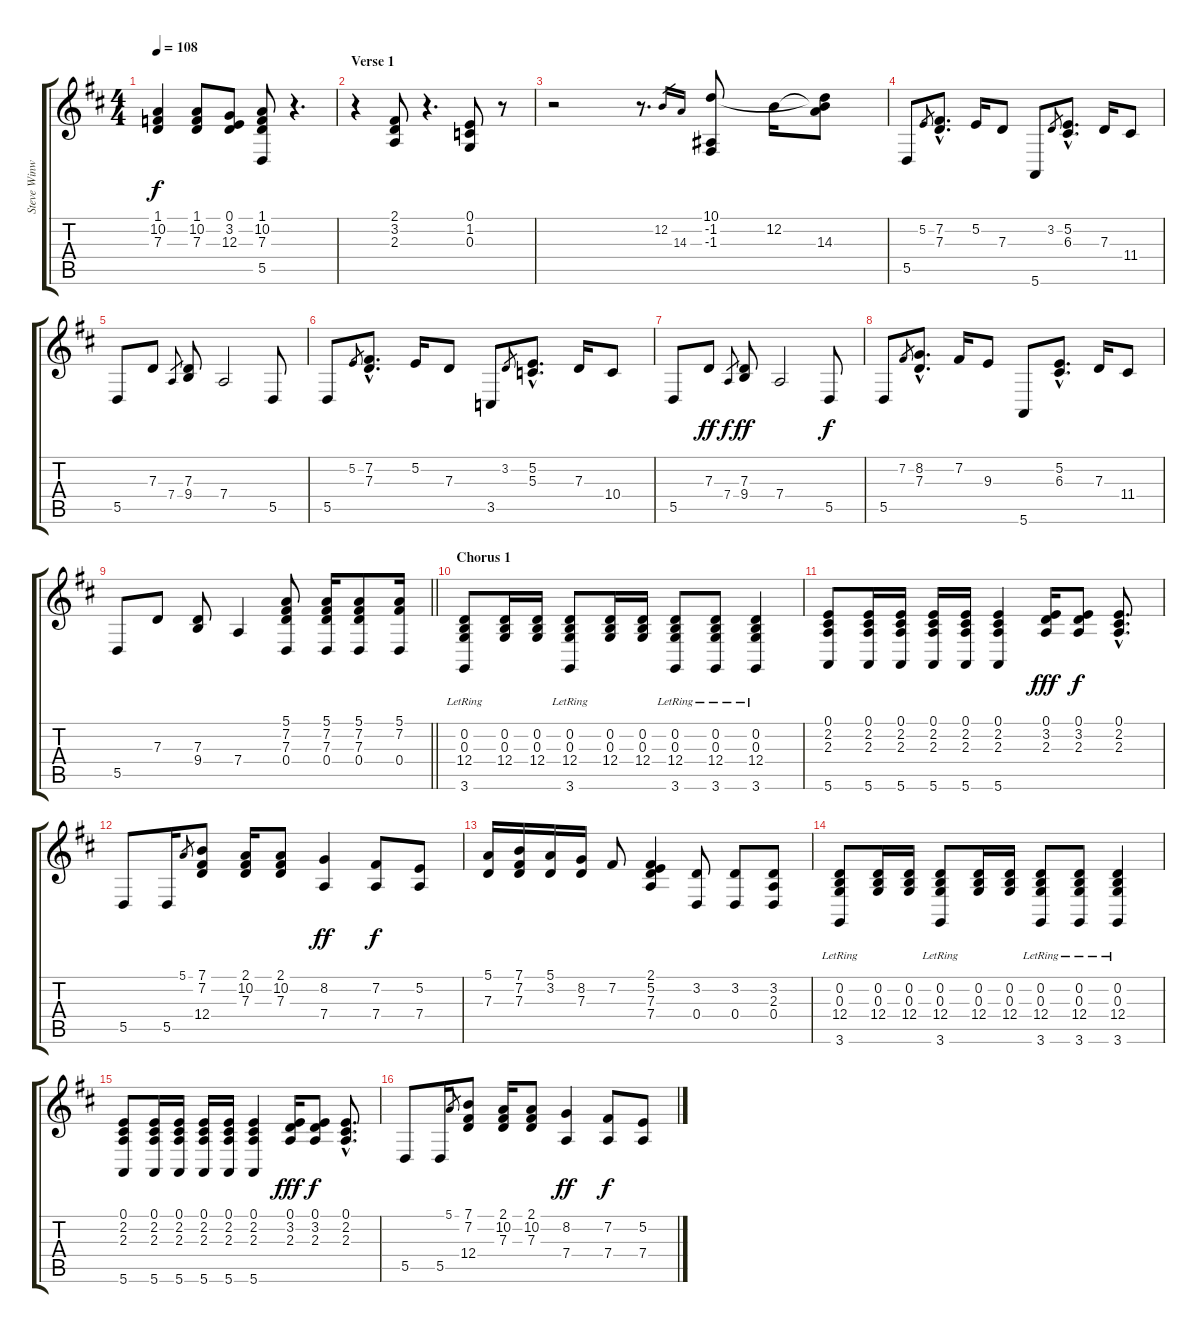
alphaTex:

\track ("Steve Winwood (Piano)" "Steve Winw") {instrument acousticgrandpiano}
\staff {score tabs}
\tuning (E4 B3 G3 D3 A2 E2) {hide}
\ts (4 4)
\tempo 108
\clef g2
\ks d
(1.1 10.2 7.3).4{dy f} (1.1 10.2 7.3).8 (0.1 3.2 12.3).8 (1.1 10.2 7.3 5.5{t}).8 r.4{d} |
\section ("" "Verse 1")
r.4 (2.1 3.2 2.3).8 r.4{d} (0.1 1.2 0.3).8 r.8 |
r.2 r.8{d} 12.2.16{gr} 14.3.16{gr} (10.1 -1.2 -1.3).8 12.2.16 (10.1{t} 12.2{t} 14.3).8 |
5.5.8 5.2.8{gr} (7.2{hac} 7.3{hac}).8{d} 5.2.16 7.3.8 5.6.8 3.2.8{gr} (5.2{hac} 6.3{hac}).8{d} 7.3.16 11.4.8 |
5.5.8 7.3.8 7.4.8{gr} (7.3 9.4).8 7.4.2 5.5.8 |
5.5.8 5.2.8{gr} (7.2{hac} 7.3{hac}).8{d} 5.2.16 7.3.8 3.5.8 3.2.8{gr} (5.2{hac} 5.3{hac}).8{d} 7.3.16 10.4.8 |
5.5.8 7.3.8{dy ff} 7.4.8{gr dy f} (7.3 9.4).8{dy ff} 7.4.2 5.5.8{dy f} |
5.5.8 7.2.8{gr} (8.2{hac} 7.3{hac}).8{d} 7.2.16 9.3.8 5.6.8 (5.2{hac} 6.3{hac}).8{d} 7.3.16 11.4.8 |
\barLineRight lightlight
5.5.8 7.3.8 (7.3 9.4).8 7.4.4 (5.1 7.2 7.3 0.4).8 (5.1 7.2 7.3 0.4).16 (5.1 7.2 7.3 0.4).8 (5.1 7.2 0.4).16 |
\section ("" "Chorus 1")
(0.2 0.3 12.4 3.6{lr}).8 (0.2 0.3 12.4).16 (0.2 0.3 12.4).16 (0.2 0.3 12.4 3.6{lr}).8 (0.2 0.3 12.4).16 (0.2 0.3 12.4).16 (0.2 0.3 12.4 3.6{lr}).8 (0.2 0.3 12.4 3.6{lr}).8 (0.2 0.3 12.4 3.6{lr}).4 |
(0.1 2.2 2.3 5.6).8 (0.1 2.2 2.3 5.6).16 (0.1 2.2 2.3 5.6).16 (0.1 2.2 2.3 5.6).16 (0.1 2.2 2.3 5.6).16 (0.1 2.2 2.3 5.6).4 (0.1 3.2 2.3).16{dy fff} (0.1 3.2 2.3).8{dy f} (0.1{hac} 2.2{hac} 2.3{hac}).8{d} |
5.5.8 5.5.16 5.1.8{gr} (7.1 7.2 12.4).8 (2.1 10.2 7.3).16 (2.1 10.2 7.3).8 (8.2 7.4).4{dy ff} (7.2 7.4).8{dy f} (5.2 7.4).8 |
(5.1 7.3).16 (7.1 7.2 7.3).16 (5.1 3.2).16 (8.2 7.3).16 7.2.8 (2.1 5.2 7.3 7.4).4 (3.2 0.4).8 (3.2 0.4).8 (3.2 2.3 0.4).8 |
(0.2 0.3 12.4 3.6{lr}).8 (0.2 0.3 12.4).16 (0.2 0.3 12.4).16 (0.2 0.3 12.4 3.6{lr}).8 (0.2 0.3 12.4).16 (0.2 0.3 12.4).16 (0.2 0.3 12.4 3.6{lr}).8 (0.2 0.3 12.4 3.6{lr}).8 (0.2 0.3 12.4 3.6{lr}).4 |
(0.1 2.2 2.3 5.6).8 (0.1 2.2 2.3 5.6).16 (0.1 2.2 2.3 5.6).16 (0.1 2.2 2.3 5.6).16 (0.1 2.2 2.3 5.6).16 (0.1 2.2 2.3 5.6).4 (0.1 3.2 2.3).16{dy fff} (0.1 3.2 2.3).8{dy f} (0.1{hac} 2.2{hac} 2.3{hac}).8{d} |
5.5.8 5.5.16 5.1.8{gr} (7.1 7.2 12.4).8 (2.1 10.2 7.3).16 (2.1 10.2 7.3).8 (8.2 7.4).4{dy ff} (7.2 7.4).8{dy f} (5.2 7.4).8
